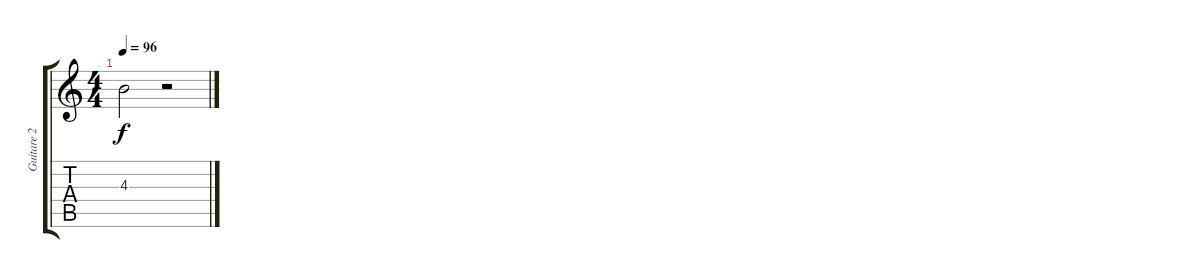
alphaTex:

\track ("Guitare 2" "Guitare 2") {instrument electricguitarmuted}
\staff {score tabs}
\tuning (E4 B3 G3 D3 A2 E2) {hide}
\ts (4 4)
\tempo 96
\clef g2
\ks c
4.3.2{dy f} r.2
